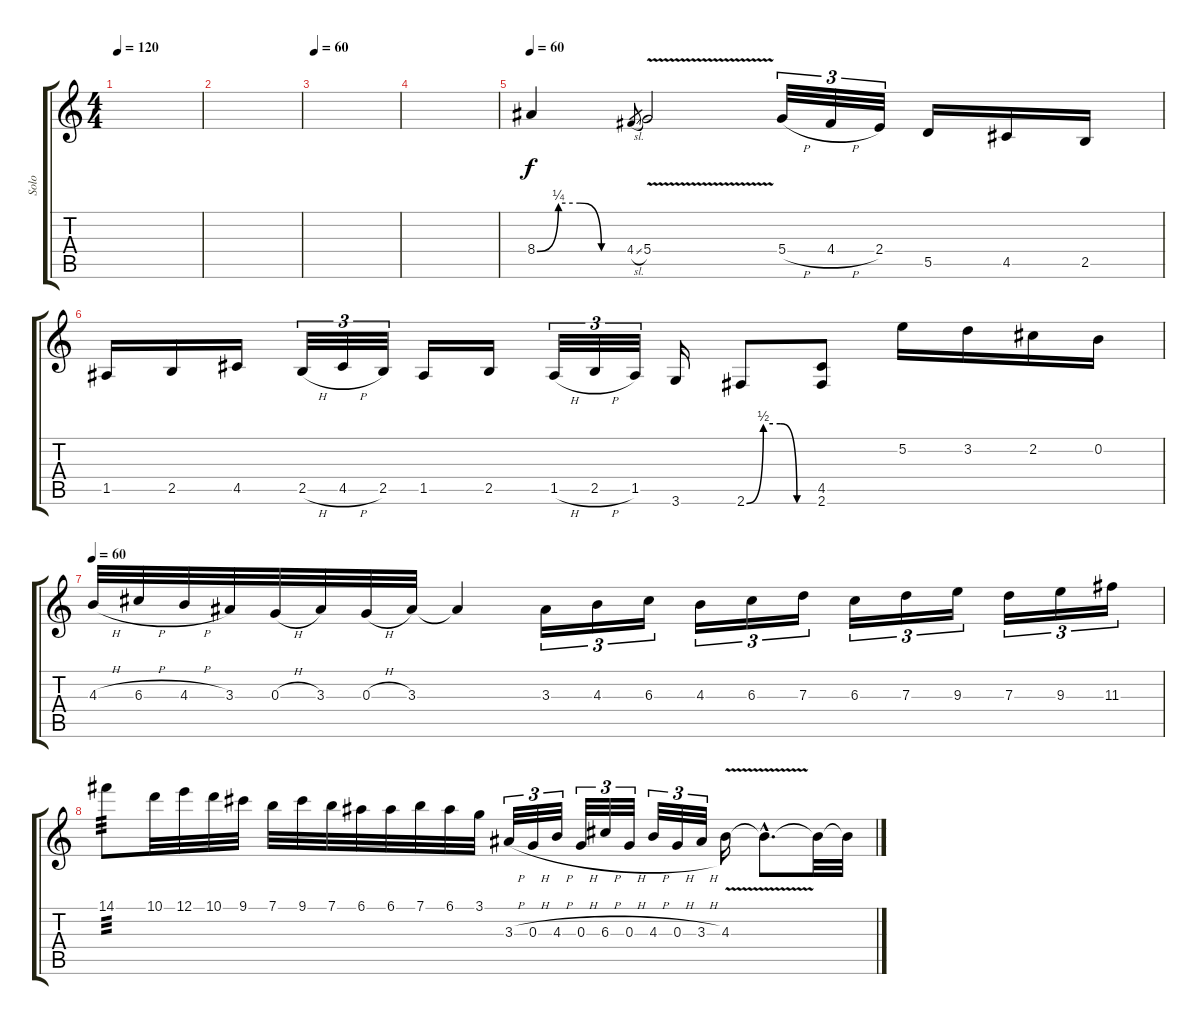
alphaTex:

\track ("Solo" "Solo") {instrument overdrivenguitar}
\staff {score tabs}
\tuning (E4 B3 G3 D3 A2 E2) {hide}
\ts (4 4)
\tempo 120
\tempo 60
\tempo 120
\clef g2
\ks c
|
|
\tempo 60
|
|
\tempo 60
8.4{be (custom 0 0 15 1 30 1 45 0 60 0)}.4{volume 16} 4.4{sl}.8{gr} 5.4{v}.2 5.4{h}.32{tu (3 2)} 4.4{h}.32{tu (3 2)} 2.4.32{tu (3 2)} 5.5.16 4.5.16 2.5.16 |
1.5.16 2.5.16 4.5.16 2.5{h}.32{tu (3 2)} 4.5{h}.32{tu (3 2)} 2.5.32{tu (3 2)} 1.5.16 2.5.16 1.5{h}.32{tu (3 2)} 2.5{h}.32{tu (3 2)} 1.5.32{tu (3 2)} 3.6.16 2.6{be (custom 0 0 15 2 30 2 45 0 60 0)}.8 (4.5 2.6).8 5.2.16 3.2.16 2.2.16 0.2.16 |
\tempo 60
4.3{h}.32 6.3{h}.32 4.3{h}.32 3.3.32 0.3{h}.32 3.3.32 0.3{h}.32 3.3.32 3.3{t}.4 3.3.16{tu (3 2)} 4.3.16{tu (3 2)} 6.3.16{tu (3 2)} 4.3.16{tu (3 2)} 6.3.16{tu (3 2)} 7.3.16{tu (3 2)} 6.3.16{tu (3 2)} 7.3.16{tu (3 2)} 9.3.16{tu (3 2)} 7.3.16{tu (3 2)} 9.3.16{tu (3 2)} 11.3.16{tu (3 2)} |
14.1.8{tp 3} 10.1.32 12.1.32 10.1.32 9.1.32 7.1.32 9.1.32 7.1.32 6.1.32 6.1.32 7.1.32 6.1.32 3.1.32 3.3{h}.32{tu (3 2)} 0.3{h}.32{tu (3 2)} 4.3{h}.32{tu (3 2)} 0.3{h}.32{tu (3 2)} 6.3{h}.32{tu (3 2)} 0.3{h}.32{tu (3 2)} 4.3{h}.32{tu (3 2)} 0.3{h}.32{tu (3 2)} 3.3{h}.32{tu (3 2)} 4.3{v}.16 4.3{hac t}.8{d} 4.3{t}.32 4.3{t}.32
